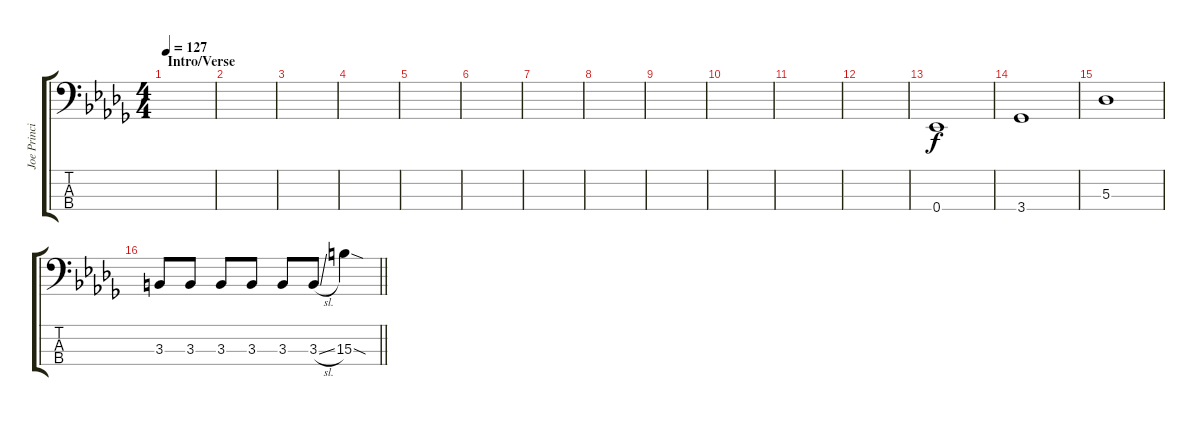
\track ("Joe Principe - Bass" "Joe Princi") {instrument electricbassfinger}
\staff {score tabs}
\tuning (Gb2 Db2 Ab1 Eb1) {hide}
\ts (4 4)
\section ("" "Intro/Verse")
\tempo 127
\clef f4
\ks db
|
|
|
|
|
|
|
|
|
|
|
|
0.4.1 |
3.4.1 |
5.3.1 |
\barLineRight lightlight
3.3.8 3.3.8 3.3.8 3.3.8 3.3.8 3.3{sl}.8 15.3{sod}.4
